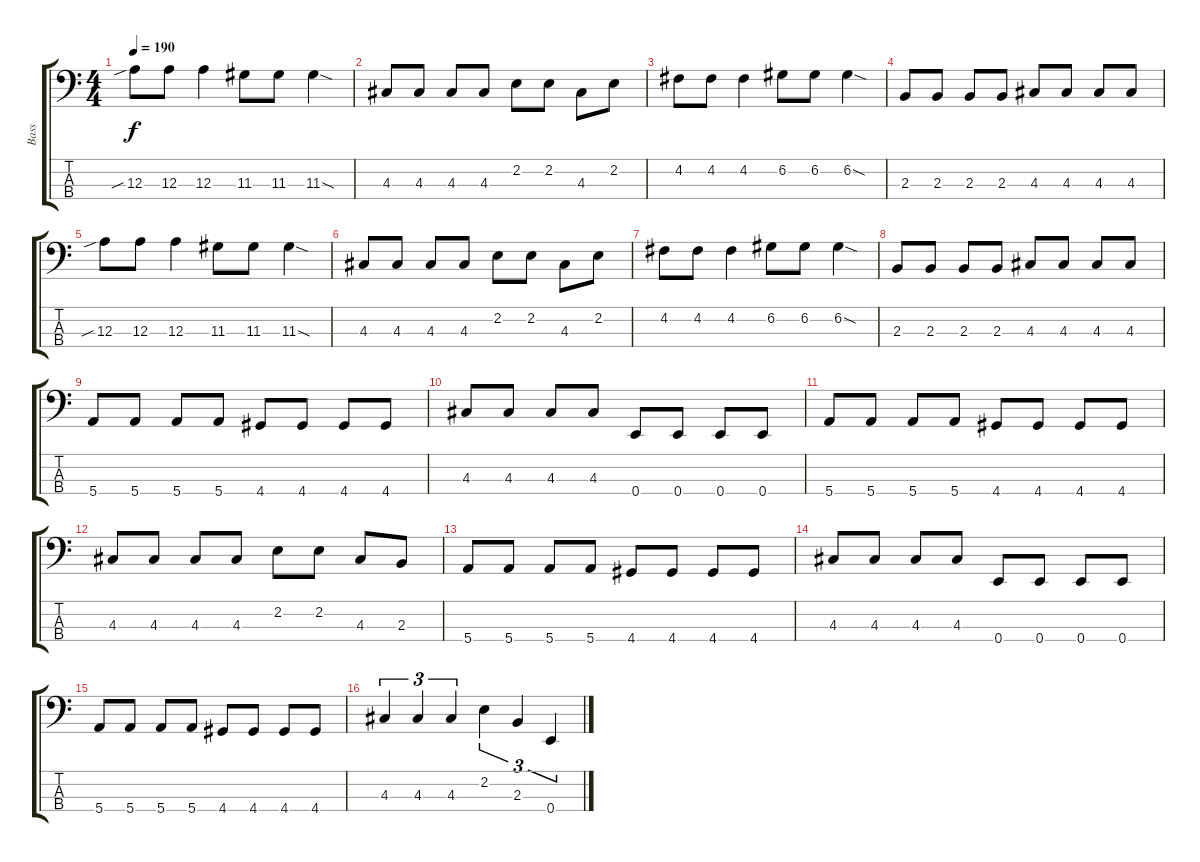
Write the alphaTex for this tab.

\track ("Bass" "Bass") {instrument electricbasspick}
\staff {score tabs}
\tuning (G2 D2 A1 E1) {hide}
\ts (4 4)
\tempo 190
\clef f4
\ks c
12.3{sib}.8{dy f} 12.3.8 12.3.4 11.3.8 11.3.8 11.3{sod}.4 |
4.3.8 4.3.8 4.3.8 4.3.8 2.2.8 2.2.8 4.3.8 2.2.8 |
4.2.8 4.2.8 4.2.4 6.2.8 6.2.8 6.2{sod}.4 |
2.3.8 2.3.8 2.3.8 2.3.8 4.3.8 4.3.8 4.3.8 4.3.8 |
12.3{sib}.8 12.3.8 12.3.4 11.3.8 11.3.8 11.3{sod}.4 |
4.3.8 4.3.8 4.3.8 4.3.8 2.2.8 2.2.8 4.3.8 2.2.8 |
4.2.8 4.2.8 4.2.4 6.2.8 6.2.8 6.2{sod}.4 |
2.3.8 2.3.8 2.3.8 2.3.8 4.3.8 4.3.8 4.3.8 4.3.8 |
5.4.8 5.4.8 5.4.8 5.4.8 4.4.8 4.4.8 4.4.8 4.4.8 |
4.3.8 4.3.8 4.3.8 4.3.8 0.4.8 0.4.8 0.4.8 0.4.8 |
5.4.8 5.4.8 5.4.8 5.4.8 4.4.8 4.4.8 4.4.8 4.4.8 |
4.3.8 4.3.8 4.3.8 4.3.8 2.2.8 2.2.8 4.3.8 2.3.8 |
5.4.8 5.4.8 5.4.8 5.4.8 4.4.8 4.4.8 4.4.8 4.4.8 |
4.3.8 4.3.8 4.3.8 4.3.8 0.4.8 0.4.8 0.4.8 0.4.8 |
5.4.8 5.4.8 5.4.8 5.4.8 4.4.8 4.4.8 4.4.8 4.4.8 |
4.3.4{tu (3 2)} 4.3.4{tu (3 2)} 4.3.4{tu (3 2)} 2.2.4{tu (3 2)} 2.3.4{tu (3 2)} 0.4.4{tu (3 2)}
